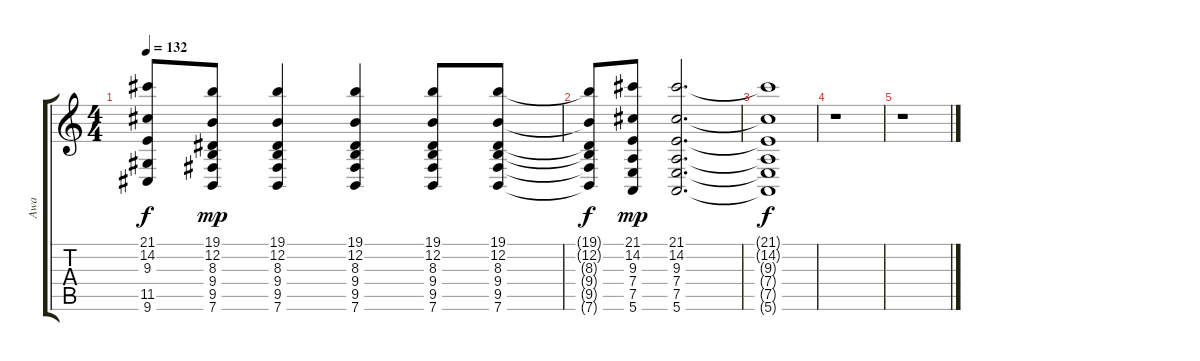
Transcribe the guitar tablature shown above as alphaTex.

\track ("Awa" "Awa") {instrument stringensemble1}
\staff {score tabs}
\tuning (E4 B3 G3 D3 A2 E2) {hide}
\ts (4 4)
\tempo 132
\clef g2
\ks c
(21.1{t} 14.2{t} 9.3{t} 11.5{t} 9.6{t}).8{dy f} (19.1 12.2 8.3 9.4 9.5 7.6).8{dy mp} (19.1 12.2 8.3 9.4 9.5 7.6).4 (19.1 12.2 8.3 9.4 9.5 7.6).4 (19.1 12.2 8.3 9.4 9.5 7.6).8 (19.1 12.2 8.3 9.4 9.5 7.6).8 |
(19.1{t} 12.2{t} 8.3{t} 9.4{t} 9.5{t} 7.6{t}).8{dy f} (21.1 14.2 9.3 7.4 7.5 5.6).8{dy mp} (21.1 14.2 9.3 7.4 7.5 5.6).2{d} |
(21.1{t} 14.2{t} 9.3{t} 7.4{t} 7.5{t} 5.6{t}).1{dy f} |
r.1 |
r.1
